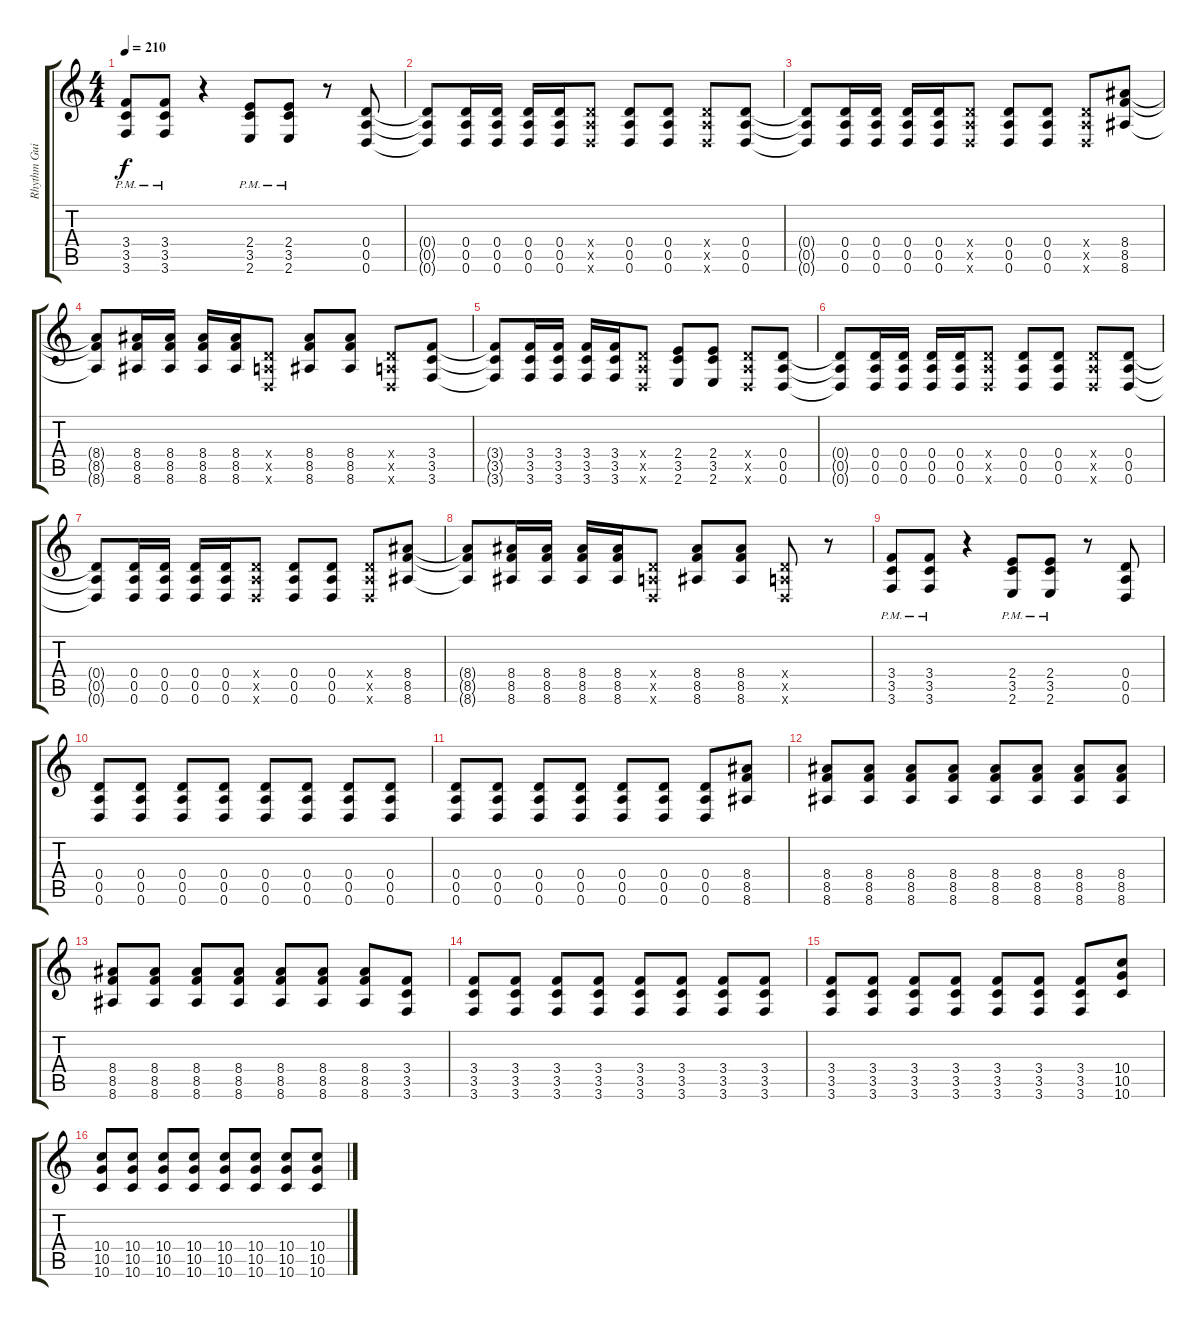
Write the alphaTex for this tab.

\track ("Rhythm Guitar" "Rhythm Gui") {instrument overdrivenguitar}
\staff {score tabs}
\tuning (E4 B3 G3 D3 A2 D2) {hide}
\ts (4 4)
\tempo 210
\clef g2
\ks c
(3.4{pm} 3.5{pm} 3.6{pm}).8{dy f} (3.4{pm} 3.5{pm} 3.6{pm}).8 r.4 (2.4{pm} 3.5{pm} 2.6{pm}).8 (2.4{pm} 3.5{pm} 2.6{pm}).8 r.8 (0.4 0.5 0.6).8 |
(0.4{t} 0.5{t} 0.6{t}).8 (0.4 0.5 0.6).16 (0.4 0.5 0.6).16 (0.4 0.5 0.6).16 (0.4 0.5 0.6).16 (0.4{x} 0.5{x} 0.6{x}).8 (0.4 0.5 0.6).8 (0.4 0.5 0.6).8 (0.4{x} 0.5{x} 0.6{x}).8 (0.4 0.5 0.6).8 |
(0.4{t} 0.5{t} 0.6{t}).8 (0.4 0.5 0.6).16 (0.4 0.5 0.6).16 (0.4 0.5 0.6).16 (0.4 0.5 0.6).16 (0.4{x} 0.5{x} 0.6{x}).8 (0.4 0.5 0.6).8 (0.4 0.5 0.6).8 (0.4{x} 0.5{x} 0.6{x}).8 (8.4 8.5 8.6).8 |
(8.4{t} 8.5{t} 8.6{t}).8 (8.4 8.5 8.6).16 (8.4 8.5 8.6).16 (8.4 8.5 8.6).16 (8.4 8.5 8.6).16 (0.4{x} 0.5{x} 0.6{x}).8 (8.4 8.5 8.6).8 (8.4 8.5 8.6).8 (0.4{x} 0.5{x} 0.6{x}).8 (3.4 3.5 3.6).8 |
(3.4{t} 3.5{t} 3.6{t}).8 (3.4 3.5 3.6).16 (3.4 3.5 3.6).16 (3.4 3.5 3.6).16 (3.4 3.5 3.6).16 (0.4{x} 0.5{x} 0.6{x}).8 (2.4 3.5 2.6).8 (2.4 3.5 2.6).8 (0.4{x} 0.5{x} 0.6{x}).8 (0.4 0.5 0.6).8 |
(0.4{t} 0.5{t} 0.6{t}).8 (0.4 0.5 0.6).16 (0.4 0.5 0.6).16 (0.4 0.5 0.6).16 (0.4 0.5 0.6).16 (0.4{x} 0.5{x} 0.6{x}).8 (0.4 0.5 0.6).8 (0.4 0.5 0.6).8 (0.4{x} 0.5{x} 0.6{x}).8 (0.4 0.5 0.6).8 |
(0.4{t} 0.5{t} 0.6{t}).8 (0.4 0.5 0.6).16 (0.4 0.5 0.6).16 (0.4 0.5 0.6).16 (0.4 0.5 0.6).16 (0.4{x} 0.5{x} 0.6{x}).8 (0.4 0.5 0.6).8 (0.4 0.5 0.6).8 (0.4{x} 0.5{x} 0.6{x}).8 (8.4 8.5 8.6).8 |
(8.4{t} 8.5{t} 8.6{t}).8 (8.4 8.5 8.6).16 (8.4 8.5 8.6).16 (8.4 8.5 8.6).16 (8.4 8.5 8.6).16 (0.4{x} 0.5{x} 0.6{x}).8 (8.4 8.5 8.6).8 (8.4 8.5 8.6).8 (0.4{x} 0.5{x} 0.6{x}).8 r.8 |
(3.4{pm} 3.5{pm} 3.6{pm}).8 (3.4{pm} 3.5{pm} 3.6{pm}).8 r.4 (2.4{pm} 3.5{pm} 2.6{pm}).8 (2.4{pm} 3.5{pm} 2.6{pm}).8 r.8 (0.4 0.5 0.6).8 |
(0.4 0.5 0.6).8 (0.4 0.5 0.6).8 (0.4 0.5 0.6).8 (0.4 0.5 0.6).8 (0.4 0.5 0.6).8 (0.4 0.5 0.6).8 (0.4 0.5 0.6).8 (0.4 0.5 0.6).8 |
(0.4 0.5 0.6).8 (0.4 0.5 0.6).8 (0.4 0.5 0.6).8 (0.4 0.5 0.6).8 (0.4 0.5 0.6).8 (0.4 0.5 0.6).8 (0.4 0.5 0.6).8 (8.4 8.5 8.6).8 |
(8.4 8.5 8.6).8 (8.4 8.5 8.6).8 (8.4 8.5 8.6).8 (8.4 8.5 8.6).8 (8.4 8.5 8.6).8 (8.4 8.5 8.6).8 (8.4 8.5 8.6).8 (8.4 8.5 8.6).8 |
(8.4 8.5 8.6).8 (8.4 8.5 8.6).8 (8.4 8.5 8.6).8 (8.4 8.5 8.6).8 (8.4 8.5 8.6).8 (8.4 8.5 8.6).8 (8.4 8.5 8.6).8 (3.4 3.5 3.6).8 |
(3.4 3.5 3.6).8 (3.4 3.5 3.6).8 (3.4 3.5 3.6).8 (3.4 3.5 3.6).8 (3.4 3.5 3.6).8 (3.4 3.5 3.6).8 (3.4 3.5 3.6).8 (3.4 3.5 3.6).8 |
(3.4 3.5 3.6).8 (3.4 3.5 3.6).8 (3.4 3.5 3.6).8 (3.4 3.5 3.6).8 (3.4 3.5 3.6).8 (3.4 3.5 3.6).8 (3.4 3.5 3.6).8 (10.4 10.5 10.6).8 |
(10.4 10.5 10.6).8 (10.4 10.5 10.6).8 (10.4 10.5 10.6).8 (10.4 10.5 10.6).8 (10.4 10.5 10.6).8 (10.4 10.5 10.6).8 (10.4 10.5 10.6).8 (10.4 10.5 10.6).8
